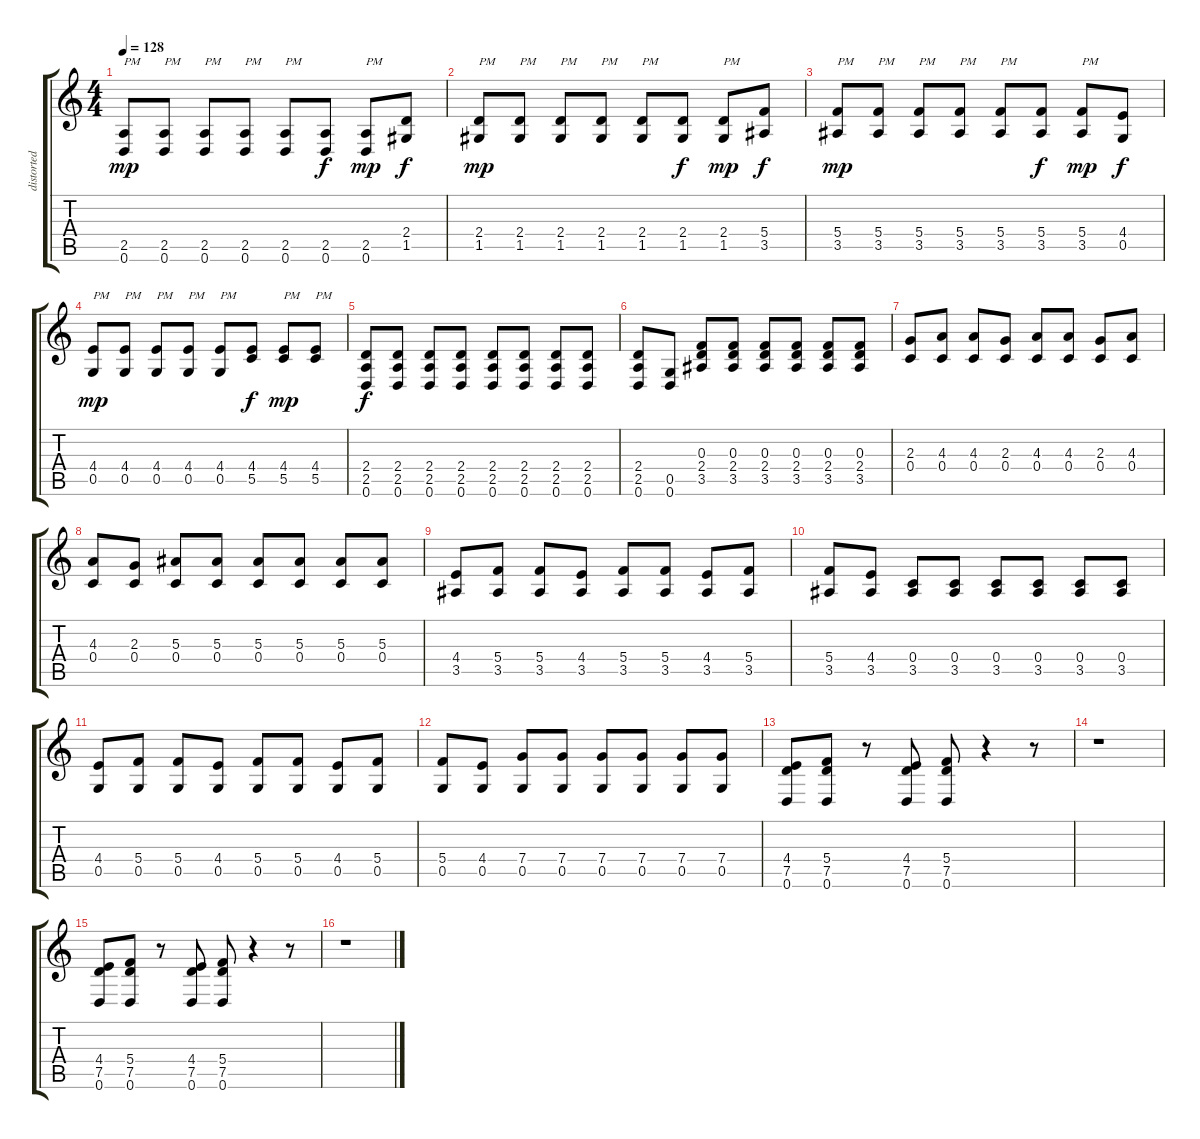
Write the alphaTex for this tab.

\track ("distorted guitar 1" "distorted ") {instrument distortionguitar}
\staff {score tabs}
\tuning (D4 A3 F3 C3 G2 D2) {hide}
\ts (4 4)
\tempo 128
\clef g2
\ks c
(2.5 0.6).8{txt "PM" dy mp} (2.5 0.6).8{txt "PM"} (2.5 0.6).8{txt "PM"} (2.5 0.6).8{txt "PM"} (2.5 0.6).8{txt "PM"} (2.5 0.6).8{dy f} (2.5 0.6).8{txt "PM" dy mp} (2.4 1.5).8{dy f} |
(2.4 1.5).8{txt "PM" dy mp} (2.4 1.5).8{txt "PM"} (2.4 1.5).8{txt "PM"} (2.4 1.5).8{txt "PM"} (2.4 1.5).8{txt "PM"} (2.4 1.5).8{dy f} (2.4 1.5).8{txt "PM" dy mp} (5.4 3.5).8{dy f} |
(5.4 3.5).8{txt "PM" dy mp} (5.4 3.5).8{txt "PM"} (5.4 3.5).8{txt "PM"} (5.4 3.5).8{txt "PM"} (5.4 3.5).8{txt "PM"} (5.4 3.5).8{dy f} (5.4 3.5).8{txt "PM" dy mp} (4.4 0.5).8{dy f} |
(4.4 0.5).8{txt "PM" dy mp} (4.4 0.5).8{txt "PM"} (4.4 0.5).8{txt "PM"} (4.4 0.5).8{txt "PM"} (4.4 0.5).8{txt "PM"} (4.4 5.5).8{dy f} (4.4 5.5).8{txt "PM" dy mp} (4.4 5.5).8{txt "PM"} |
(2.4 2.5 0.6).8{dy f} (2.4 2.5 0.6).8 (2.4 2.5 0.6).8 (2.4 2.5 0.6).8 (2.4 2.5 0.6).8 (2.4 2.5 0.6).8 (2.4 2.5 0.6).8 (2.4 2.5 0.6).8 |
(2.4 2.5 0.6).8 (0.5 0.6).8 (0.3 2.4 3.5).8 (0.3 2.4 3.5).8 (0.3 2.4 3.5).8 (0.3 2.4 3.5).8 (0.3 2.4 3.5).8 (0.3 2.4 3.5).8 |
(2.3 0.4).8 (4.3 0.4).8 (4.3 0.4).8 (2.3 0.4).8 (4.3 0.4).8 (4.3 0.4).8 (2.3 0.4).8 (4.3 0.4).8 |
(4.3 0.4).8 (2.3 0.4).8 (5.3 0.4).8 (5.3 0.4).8 (5.3 0.4).8 (5.3 0.4).8 (5.3 0.4).8 (5.3 0.4).8 |
(4.4 3.5).8 (5.4 3.5).8 (5.4 3.5).8 (4.4 3.5).8 (5.4 3.5).8 (5.4 3.5).8 (4.4 3.5).8 (5.4 3.5).8 |
(5.4 3.5).8 (4.4 3.5).8 (0.4 3.5).8 (0.4 3.5).8 (0.4 3.5).8 (0.4 3.5).8 (0.4 3.5).8 (0.4 3.5).8 |
(4.4 0.5).8 (5.4 0.5).8 (5.4 0.5).8 (4.4 0.5).8 (5.4 0.5).8 (5.4 0.5).8 (4.4 0.5).8 (5.4 0.5).8 |
(5.4 0.5).8 (4.4 0.5).8 (7.4 0.5).8 (7.4 0.5).8 (7.4 0.5).8 (7.4 0.5).8 (7.4 0.5).8 (7.4 0.5).8 |
(4.4 7.5 0.6).8 (5.4 7.5 0.6).8 r.8 (4.4 7.5 0.6).8 (5.4 7.5 0.6).8 r.4 r.8 |
r.1 |
(4.4 7.5 0.6).8 (5.4 7.5 0.6).8 r.8 (4.4 7.5 0.6).8 (5.4 7.5 0.6).8 r.4 r.8 |
r.1
